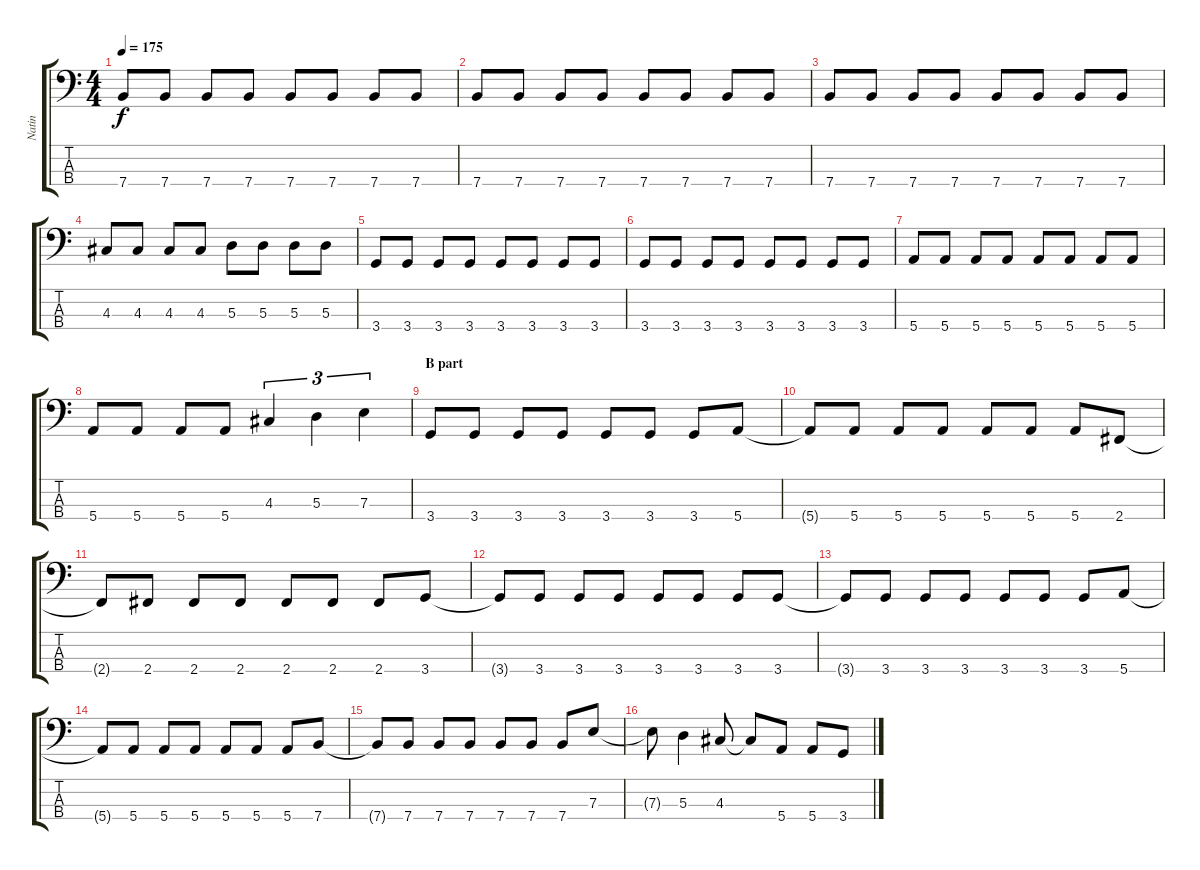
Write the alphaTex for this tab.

\track ("Natin" "Natin") {instrument electricbasspick}
\staff {score tabs}
\tuning (G2 D2 A1 E1) {hide}
\ts (4 4)
\tempo 175
\clef f4
\ks c
7.4.8{dy f} 7.4.8 7.4.8 7.4.8 7.4.8 7.4.8 7.4.8 7.4.8 |
7.4.8 7.4.8 7.4.8 7.4.8 7.4.8 7.4.8 7.4.8 7.4.8 |
7.4.8 7.4.8 7.4.8 7.4.8 7.4.8 7.4.8 7.4.8 7.4.8 |
4.3.8 4.3.8 4.3.8 4.3.8 5.3.8 5.3.8 5.3.8 5.3.8 |
3.4.8 3.4.8 3.4.8 3.4.8 3.4.8 3.4.8 3.4.8 3.4.8 |
3.4.8 3.4.8 3.4.8 3.4.8 3.4.8 3.4.8 3.4.8 3.4.8 |
5.4.8 5.4.8 5.4.8 5.4.8 5.4.8 5.4.8 5.4.8 5.4.8 |
5.4.8 5.4.8 5.4.8 5.4.8 4.3.4{tu (3 2)} 5.3.4{tu (3 2)} 7.3.4{tu (3 2)} |
\section ("" "B part")
3.4.8 3.4.8 3.4.8 3.4.8 3.4.8 3.4.8 3.4.8 5.4.8 |
5.4{t}.8 5.4.8 5.4.8 5.4.8 5.4.8 5.4.8 5.4.8 2.4.8 |
2.4{t}.8 2.4.8 2.4.8 2.4.8 2.4.8 2.4.8 2.4.8 3.4.8 |
3.4{t}.8 3.4.8 3.4.8 3.4.8 3.4.8 3.4.8 3.4.8 3.4.8 |
3.4{t}.8 3.4.8 3.4.8 3.4.8 3.4.8 3.4.8 3.4.8 5.4.8 |
5.4{t}.8 5.4.8 5.4.8 5.4.8 5.4.8 5.4.8 5.4.8 7.4.8 |
7.4{t}.8 7.4.8 7.4.8 7.4.8 7.4.8 7.4.8 7.4.8 7.3.8 |
7.3{t}.8 5.3.4 4.3.8 4.3{t}.8 5.4.8 5.4.8 3.4.8
